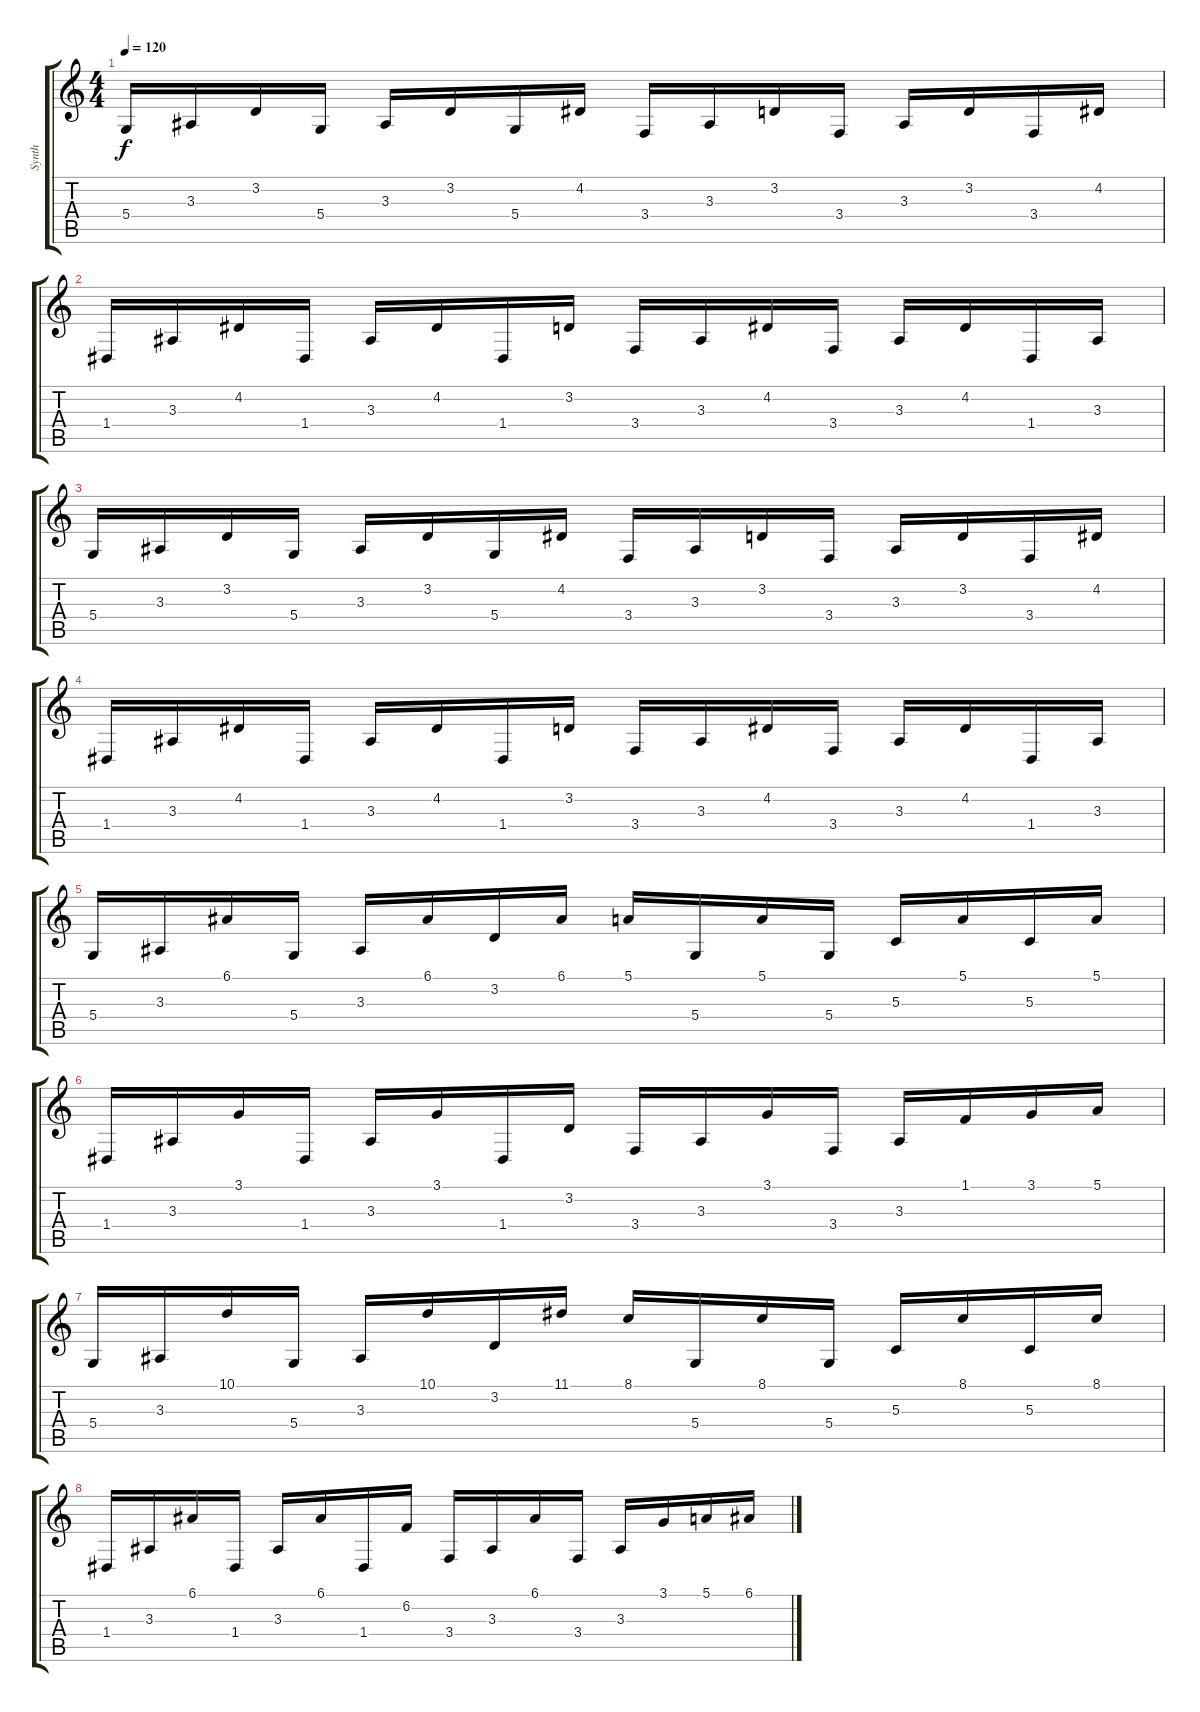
\track ("Synth" "Synth") {instrument lead2sawtooth}
\staff {score tabs}
\tuning (E4 B3 G3 D3 A2 D2) {hide}
\ts (4 4)
\tempo 120
\clef g2
\ks c
5.4.16{dy f} 3.3.16 3.2.16 5.4.16 3.3.16 3.2.16 5.4.16 4.2.16 3.4.16 3.3.16 3.2.16 3.4.16 3.3.16 3.2.16 3.4.16 4.2.16 |
1.4.16 3.3.16 4.2.16 1.4.16 3.3.16 4.2.16 1.4.16 3.2.16 3.4.16 3.3.16 4.2.16 3.4.16 3.3.16 4.2.16 1.4.16 3.3.16 |
5.4.16 3.3.16 3.2.16 5.4.16 3.3.16 3.2.16 5.4.16 4.2.16 3.4.16 3.3.16 3.2.16 3.4.16 3.3.16 3.2.16 3.4.16 4.2.16 |
1.4.16 3.3.16 4.2.16 1.4.16 3.3.16 4.2.16 1.4.16 3.2.16 3.4.16 3.3.16 4.2.16 3.4.16 3.3.16 4.2.16 1.4.16 3.3.16 |
5.4.16 3.3.16 6.1.16 5.4.16 3.3.16 6.1.16 3.2.16 6.1.16 5.1.16 5.4.16 5.1.16 5.4.16 5.3.16 5.1.16 5.3.16 5.1.16 |
1.4.16 3.3.16 3.1.16 1.4.16 3.3.16 3.1.16 1.4.16 3.2.16 3.4.16 3.3.16 3.1.16 3.4.16 3.3.16 1.1.16 3.1.16 5.1.16 |
5.4.16 3.3.16 10.1.16 5.4.16 3.3.16 10.1.16 3.2.16 11.1.16 8.1.16 5.4.16 8.1.16 5.4.16 5.3.16 8.1.16 5.3.16 8.1.16 |
1.4.16 3.3.16 6.1.16 1.4.16 3.3.16 6.1.16 1.4.16 6.2.16 3.4.16 3.3.16 6.1.16 3.4.16 3.3.16 3.1.16 5.1.16 6.1.16
